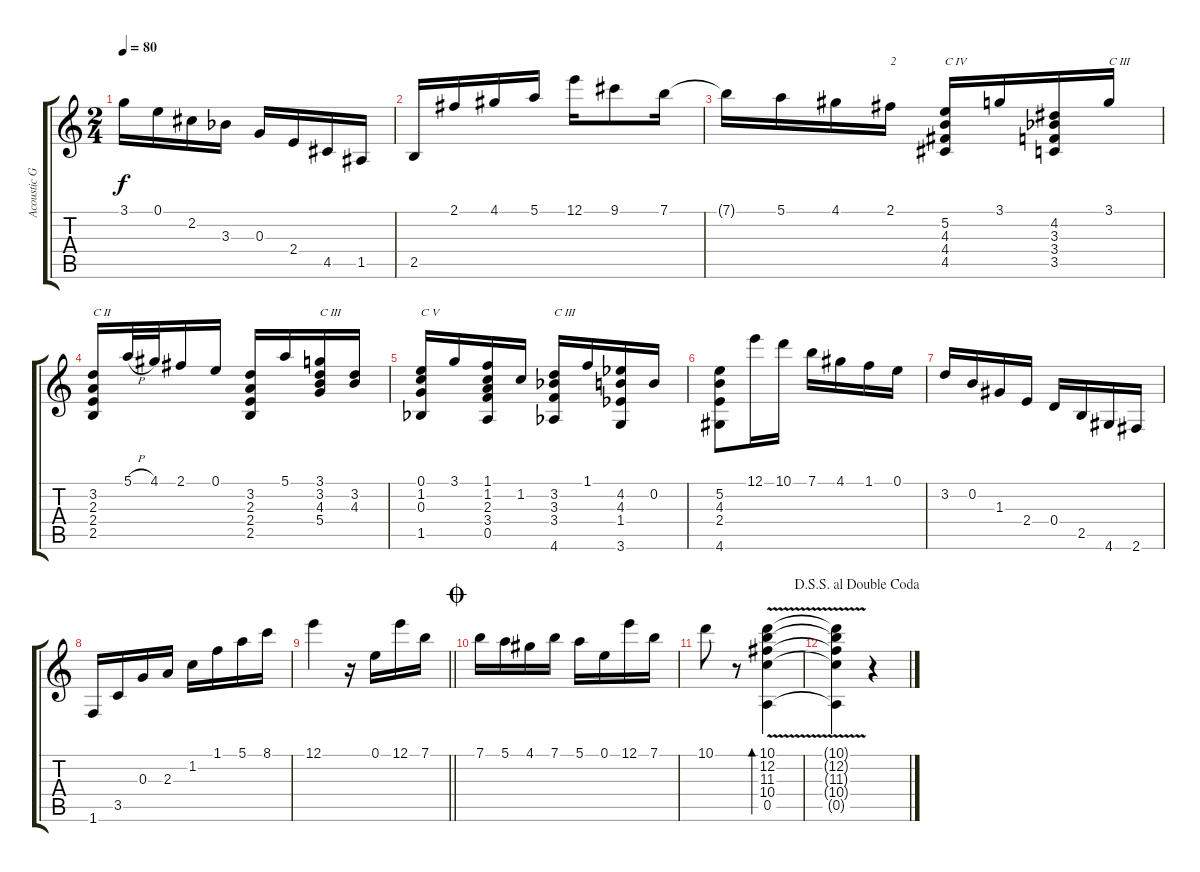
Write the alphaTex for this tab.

\track ("Acoustic Guitar" "Acoustic G") {instrument acousticguitarnylon}
\staff {score tabs}
\tuning (E4 B3 G3 D3 A2 E2) {hide}
\ts (2 4)
\tempo 80
\clef g2
\ks c
3.1.16{dy f} 0.1.16 2.2.16 3.3{acc b}.16 0.3.16 2.4.16 4.5.16 1.5.16 |
2.5.16 2.1.16 4.1.16 5.1.16 12.1.16 9.1.8 7.1.16 |
7.1{t}.16 5.1.16 4.1.16 2.1.16{txt "2"} (5.2 4.3 4.4 4.5).16{txt "C IV"} 3.1.16 (4.2 3.3{acc b} 3.4 3.5).16 3.1.16{txt "C III"} |
(3.2 2.3 2.4 2.5).16{txt "C II"} 5.1{h}.32 4.1.32 2.1.16 0.1.16 (3.2 2.3 2.4 2.5).16 5.1.16 (3.1 3.2 4.3 5.4).16{txt "C III"} (3.2 4.3).16 |
(0.1 1.2 0.3 1.5{acc b}).16{txt "C V"} 3.1.16 (1.1 1.2 2.3 3.4 0.5).16 1.2.16 (3.2 3.3{acc b} 3.4 4.6{acc b}).16{txt "C III"} 1.1.16 (4.2{acc b} 4.3 1.4{acc b} 3.6).16 0.2.16 |
(5.2 4.3 2.4 4.6).8 12.1.16 10.1.16 7.1.16 4.1.16 1.1.16 0.1.16 |
3.2.16 0.2.16 1.3.16 2.4.16 0.4.16 2.5.16 4.6.16 2.6.16 |
1.6.16 3.5.16 0.3.16 2.3.16 1.2.16 1.1.16 5.1.16 8.1.16 |
\barLineRight lightlight
12.1.4 r.16 0.1.16 12.1.16 7.1.16 |
\jump coda
7.1.16 5.1.16 4.1.16 7.1.16 5.1.16 0.1.16 12.1.16 7.1.16 |
10.1.8 r.8 (10.1 12.2 11.3 10.4 0.5{v}).4{bd 240} |
\jump dalsegnosegnoaldoublecoda
(10.1{t} 12.2{t} 11.3{t} 10.4{t} 0.5{t}).4 r.4
